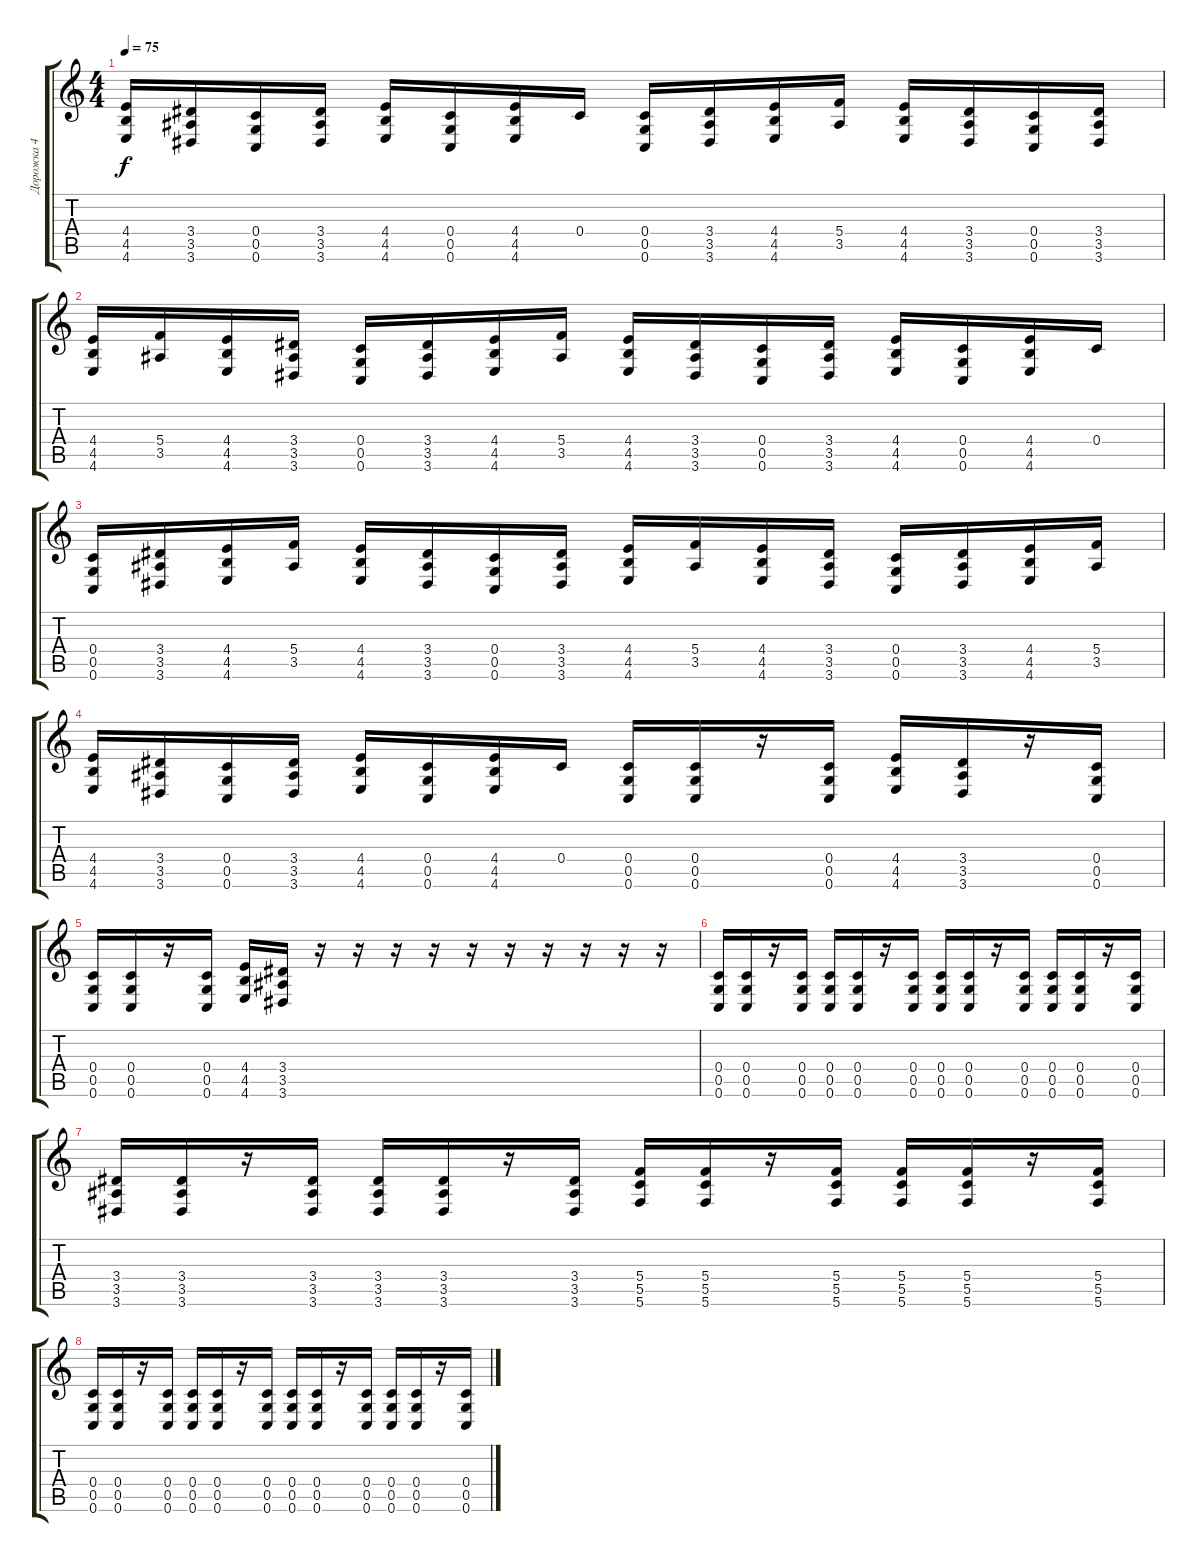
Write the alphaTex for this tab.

\track ("Дорожка 4" "Дорожка 4") {instrument distortionguitar}
\staff {score tabs}
\tuning (D4 A3 F3 C3 G2 C2) {hide}
\ts (4 4)
\tempo 75
\clef g2
\ks c
(4.4 4.5 4.6).16{dy f} (3.4 3.5 3.6).16 (0.4 0.5 0.6).16 (3.4 3.5 3.6).16 (4.4 4.5 4.6).16 (0.4 0.5 0.6).16 (4.4 4.5 4.6).16 0.4.16 (0.4 0.5 0.6).16 (3.4 3.5 3.6).16 (4.4 4.5 4.6).16 (5.4 3.5).16 (4.4 4.5 4.6).16 (3.4 3.5 3.6).16 (0.4 0.5 0.6).16 (3.4 3.5 3.6).16 |
(4.4 4.5 4.6).16 (5.4 3.5).16 (4.4 4.5 4.6).16 (3.4 3.5 3.6).16 (0.4 0.5 0.6).16 (3.4 3.5 3.6).16 (4.4 4.5 4.6).16 (5.4 3.5).16 (4.4 4.5 4.6).16 (3.4 3.5 3.6).16 (0.4 0.5 0.6).16 (3.4 3.5 3.6).16 (4.4 4.5 4.6).16 (0.4 0.5 0.6).16 (4.4 4.5 4.6).16 0.4.16 |
(0.4 0.5 0.6).16 (3.4 3.5 3.6).16 (4.4 4.5 4.6).16 (5.4 3.5).16 (4.4 4.5 4.6).16 (3.4 3.5 3.6).16 (0.4 0.5 0.6).16 (3.4 3.5 3.6).16 (4.4 4.5 4.6).16 (5.4 3.5).16 (4.4 4.5 4.6).16 (3.4 3.5 3.6).16 (0.4 0.5 0.6).16 (3.4 3.5 3.6).16 (4.4 4.5 4.6).16 (5.4 3.5).16 |
(4.4 4.5 4.6).16 (3.4 3.5 3.6).16 (0.4 0.5 0.6).16 (3.4 3.5 3.6).16 (4.4 4.5 4.6).16 (0.4 0.5 0.6).16 (4.4 4.5 4.6).16 0.4.16 (0.4 0.5 0.6).16 (0.4 0.5 0.6).16 r.16 (0.4 0.5 0.6).16 (4.4 4.5 4.6).16 (3.4 3.5 3.6).16 r.16 (0.4 0.5 0.6).16 |
(0.4 0.5 0.6).16 (0.4 0.5 0.6).16 r.16 (0.4 0.5 0.6).16 (4.4 4.5 4.6).16 (3.4 3.5 3.6).16 r.16 r.16 r.16 r.16 r.16 r.16 r.16 r.16 r.16 r.16 |
(0.4 0.5 0.6).16 (0.4 0.5 0.6).16 r.16 (0.4 0.5 0.6).16 (0.4 0.5 0.6).16 (0.4 0.5 0.6).16 r.16 (0.4 0.5 0.6).16 (0.4 0.5 0.6).16 (0.4 0.5 0.6).16 r.16 (0.4 0.5 0.6).16 (0.4 0.5 0.6).16 (0.4 0.5 0.6).16 r.16 (0.4 0.5 0.6).16 |
(3.4 3.5 3.6).16 (3.4 3.5 3.6).16 r.16 (3.4 3.5 3.6).16 (3.4 3.5 3.6).16 (3.4 3.5 3.6).16 r.16 (3.4 3.5 3.6).16 (5.4 5.5 5.6).16 (5.4 5.5 5.6).16 r.16 (5.4 5.5 5.6).16 (5.4 5.5 5.6).16 (5.4 5.5 5.6).16 r.16 (5.4 5.5 5.6).16 |
(0.4 0.5 0.6).16 (0.4 0.5 0.6).16 r.16 (0.4 0.5 0.6).16 (0.4 0.5 0.6).16 (0.4 0.5 0.6).16 r.16 (0.4 0.5 0.6).16 (0.4 0.5 0.6).16 (0.4 0.5 0.6).16 r.16 (0.4 0.5 0.6).16 (0.4 0.5 0.6).16 (0.4 0.5 0.6).16 r.16 (0.4 0.5 0.6).16
